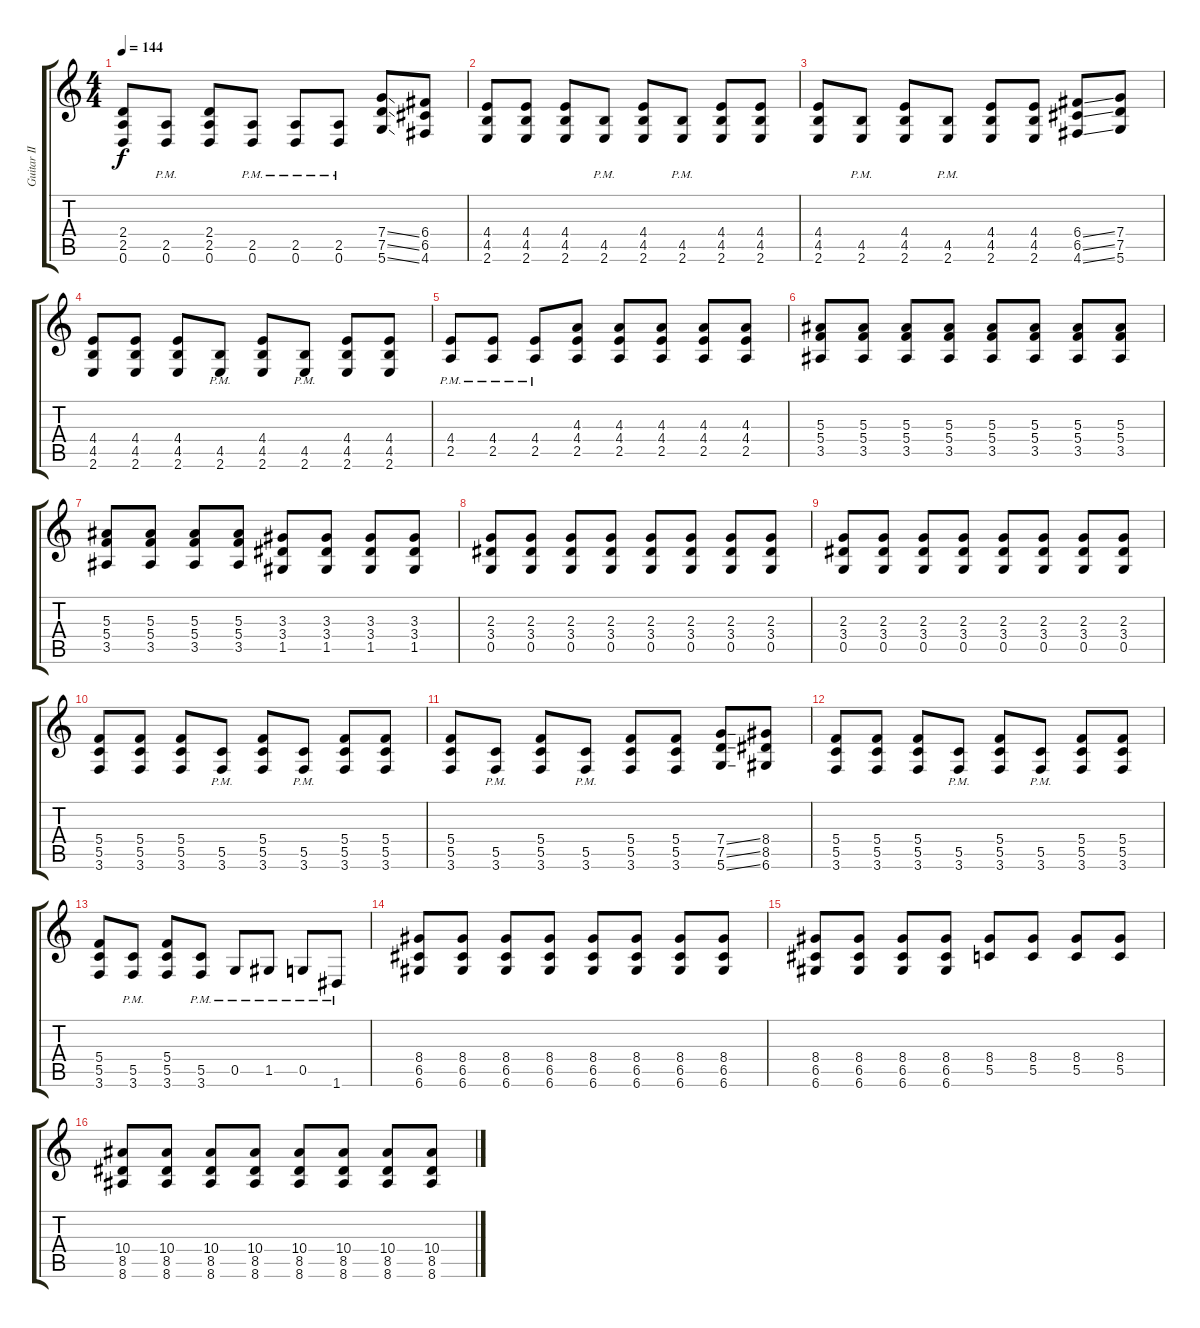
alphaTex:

\track ("Guitar II" "Guitar II") {instrument distortionguitar}
\staff {score tabs}
\tuning (D4 A3 F3 C3 G2 D2) {hide}
\ts (4 4)
\tempo 144
\clef g2
\ks c
(2.4 2.5 0.6).8{dy f} (2.5{pm} 0.6{pm}).8 (2.4 2.5 0.6).8 (2.5{pm} 0.6{pm}).8 (2.5{pm} 0.6{pm}).8 (2.5{pm} 0.6{pm}).8 (7.4{ss} 7.5{ss} 5.6{ss}).8 (6.4 6.5 4.6).8 |
(4.4 4.5 2.6).8 (4.4 4.5 2.6).8 (4.4 4.5 2.6).8 (4.5{pm} 2.6{pm}).8 (4.4 4.5 2.6).8 (4.5{pm} 2.6{pm}).8 (4.4 4.5 2.6).8 (4.4 4.5 2.6).8 |
(4.4 4.5 2.6).8 (4.5{pm} 2.6{pm}).8 (4.4 4.5 2.6).8 (4.5{pm} 2.6{pm}).8 (4.4 4.5 2.6).8 (4.4 4.5 2.6).8 (6.4{ss} 6.5{ss} 4.6{ss}).8 (7.4 7.5 5.6).8 |
(4.4 4.5 2.6).8 (4.4 4.5 2.6).8 (4.4 4.5 2.6).8 (4.5{pm} 2.6{pm}).8 (4.4 4.5 2.6).8 (4.5{pm} 2.6{pm}).8 (4.4 4.5 2.6).8 (4.4 4.5 2.6).8 |
(4.4{pm} 2.5{pm}).8 (4.4{pm} 2.5{pm}).8 (4.4{pm} 2.5{pm}).8 (4.3 4.4 2.5).8 (4.3 4.4 2.5).8 (4.3 4.4 2.5).8 (4.3 4.4 2.5).8 (4.3 4.4 2.5).8 |
(5.3 5.4 3.5).8 (5.3 5.4 3.5).8 (5.3 5.4 3.5).8 (5.3 5.4 3.5).8 (5.3 5.4 3.5).8 (5.3 5.4 3.5).8 (5.3 5.4 3.5).8 (5.3 5.4 3.5).8 |
(5.3 5.4 3.5).8 (5.3 5.4 3.5).8 (5.3 5.4 3.5).8 (5.3 5.4 3.5).8 (3.3 3.4 1.5).8 (3.3 3.4 1.5).8 (3.3 3.4 1.5).8 (3.3 3.4 1.5).8 |
(2.3 3.4 0.5).8 (2.3 3.4 0.5).8 (2.3 3.4 0.5).8 (2.3 3.4 0.5).8 (2.3 3.4 0.5).8 (2.3 3.4 0.5).8 (2.3 3.4 0.5).8 (2.3 3.4 0.5).8 |
(2.3 3.4 0.5).8 (2.3 3.4 0.5).8 (2.3 3.4 0.5).8 (2.3 3.4 0.5).8 (2.3 3.4 0.5).8 (2.3 3.4 0.5).8 (2.3 3.4 0.5).8 (2.3 3.4 0.5).8 |
(5.4 5.5 3.6).8 (5.4 5.5 3.6).8 (5.4 5.5 3.6).8 (5.5{pm} 3.6{pm}).8 (5.4 5.5 3.6).8 (5.5{pm} 3.6{pm}).8 (5.4 5.5 3.6).8 (5.4 5.5 3.6).8 |
(5.4 5.5 3.6).8 (5.5{pm} 3.6{pm}).8 (5.4 5.5 3.6).8 (5.5{pm} 3.6{pm}).8 (5.4 5.5 3.6).8 (5.4 5.5 3.6).8 (7.4{ss} 7.5{ss} 5.6{ss}).8 (8.4 8.5 6.6).8 |
(5.4 5.5 3.6).8 (5.4 5.5 3.6).8 (5.4 5.5 3.6).8 (5.5{pm} 3.6{pm}).8 (5.4 5.5 3.6).8 (5.5{pm} 3.6{pm}).8 (5.4 5.5 3.6).8 (5.4 5.5 3.6).8 |
(5.4 5.5 3.6).8 (5.5{pm} 3.6{pm}).8 (5.4 5.5 3.6).8 (5.5{pm} 3.6{pm}).8 0.5{pm}.8 1.5{pm}.8 0.5{pm}.8 1.6{pm}.8 |
(8.4 6.5 6.6).8 (8.4 6.5 6.6).8 (8.4 6.5 6.6).8 (8.4 6.5 6.6).8 (8.4 6.5 6.6).8 (8.4 6.5 6.6).8 (8.4 6.5 6.6).8 (8.4 6.5 6.6).8 |
(8.4 6.5 6.6).8 (8.4 6.5 6.6).8 (8.4 6.5 6.6).8 (8.4 6.5 6.6).8 (8.4 5.5).8 (8.4 5.5).8 (8.4 5.5).8 (8.4 5.5).8 |
(10.4 8.5 8.6).8 (10.4 8.5 8.6).8 (10.4 8.5 8.6).8 (10.4 8.5 8.6).8 (10.4 8.5 8.6).8 (10.4 8.5 8.6).8 (10.4 8.5 8.6).8 (10.4 8.5 8.6).8
